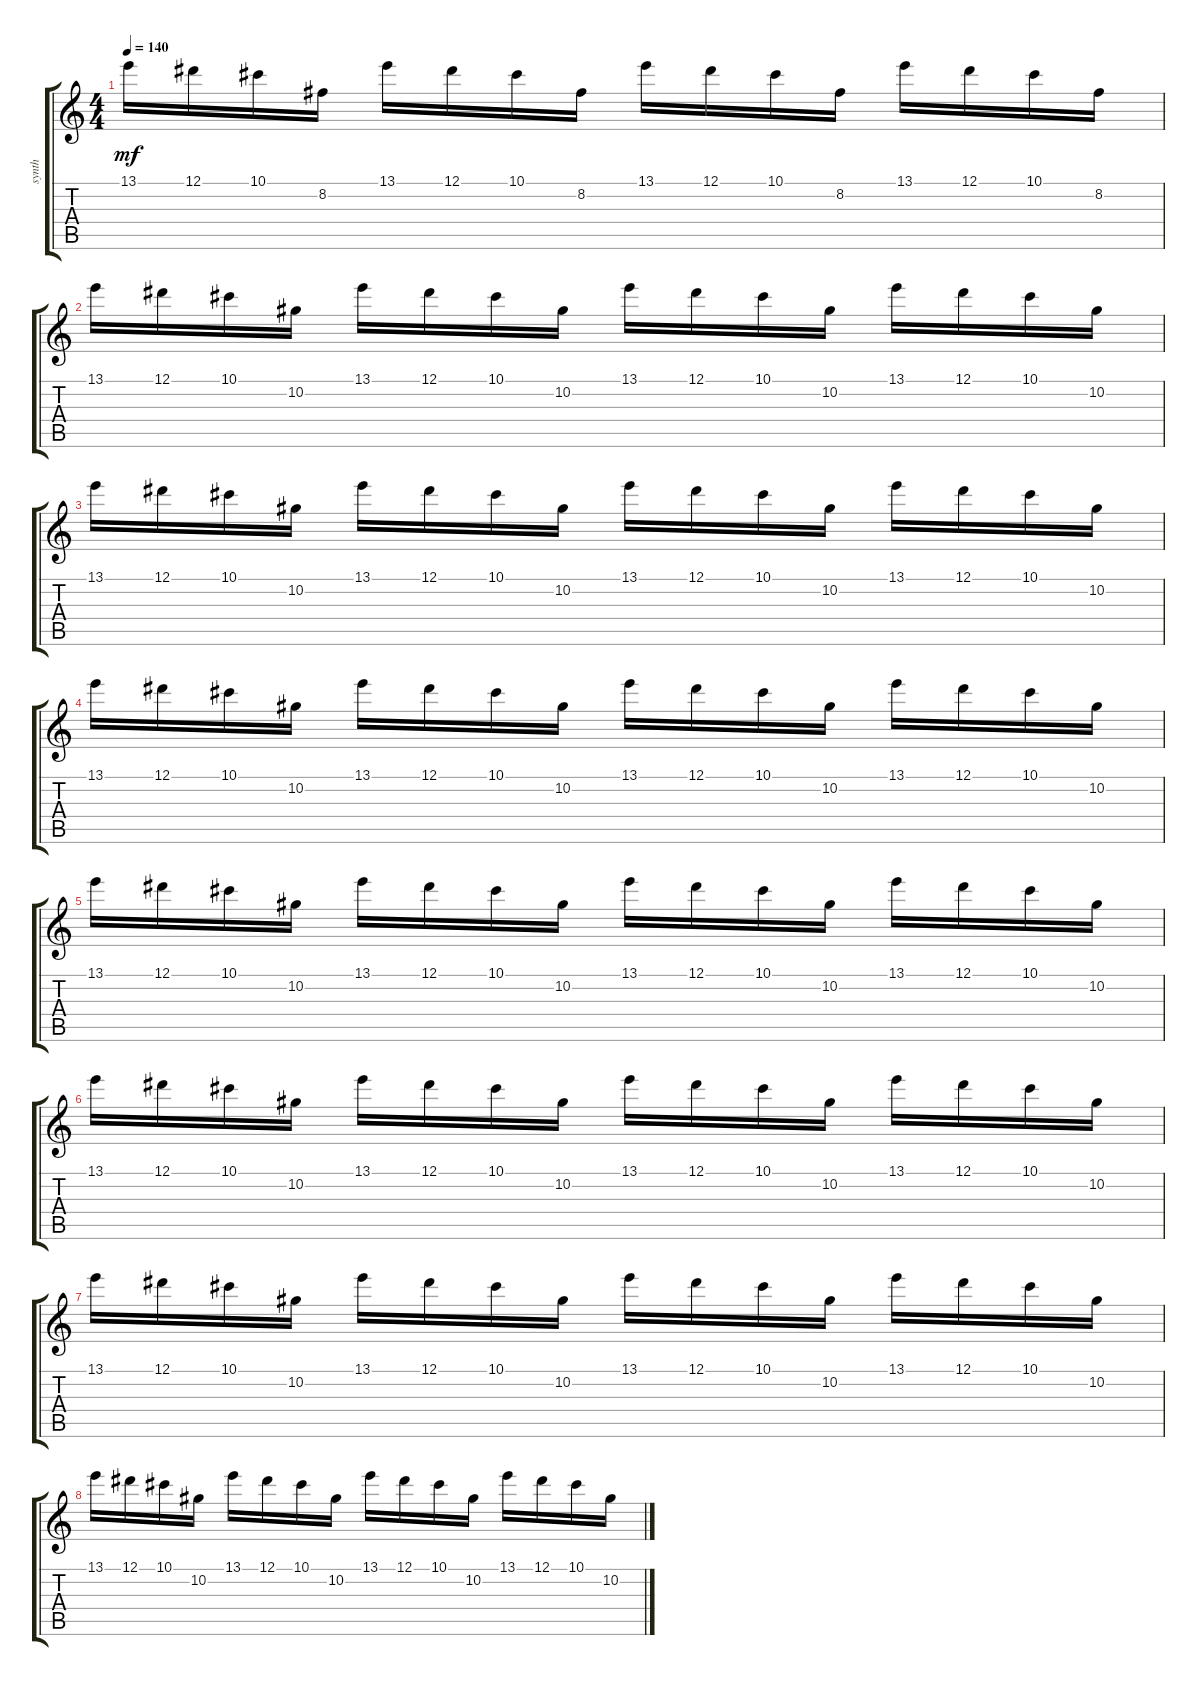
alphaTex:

\track ("synth" "synth") {instrument synthbass1}
\staff {score tabs}
\tuning (Eb4 Bb3 Gb3 Db3 Ab2 Eb2) {hide}
\ts (4 4)
\tempo 140
\clef g2
\ks c
13.1.16{dy mf} 12.1.16 10.1.16 8.2.16 13.1.16 12.1.16 10.1.16 8.2.16 13.1.16 12.1.16 10.1.16 8.2.16 13.1.16 12.1.16 10.1.16 8.2.16 |
13.1.16 12.1.16 10.1.16 10.2.16 13.1.16 12.1.16 10.1.16 10.2.16 13.1.16 12.1.16 10.1.16 10.2.16 13.1.16 12.1.16 10.1.16 10.2.16 |
13.1.16 12.1.16 10.1.16 10.2.16 13.1.16 12.1.16 10.1.16 10.2.16 13.1.16 12.1.16 10.1.16 10.2.16 13.1.16 12.1.16 10.1.16 10.2.16 |
13.1.16 12.1.16 10.1.16 10.2.16 13.1.16 12.1.16 10.1.16 10.2.16 13.1.16 12.1.16 10.1.16 10.2.16 13.1.16 12.1.16 10.1.16 10.2.16 |
13.1.16 12.1.16 10.1.16 10.2.16 13.1.16 12.1.16 10.1.16 10.2.16 13.1.16 12.1.16 10.1.16 10.2.16 13.1.16 12.1.16 10.1.16 10.2.16 |
13.1.16 12.1.16 10.1.16 10.2.16 13.1.16 12.1.16 10.1.16 10.2.16 13.1.16 12.1.16 10.1.16 10.2.16 13.1.16 12.1.16 10.1.16 10.2.16 |
13.1.16 12.1.16 10.1.16 10.2.16 13.1.16 12.1.16 10.1.16 10.2.16 13.1.16 12.1.16 10.1.16 10.2.16 13.1.16 12.1.16 10.1.16 10.2.16 |
13.1.16 12.1.16 10.1.16 10.2.16 13.1.16 12.1.16 10.1.16 10.2.16 13.1.16 12.1.16 10.1.16 10.2.16 13.1.16 12.1.16 10.1.16 10.2.16
